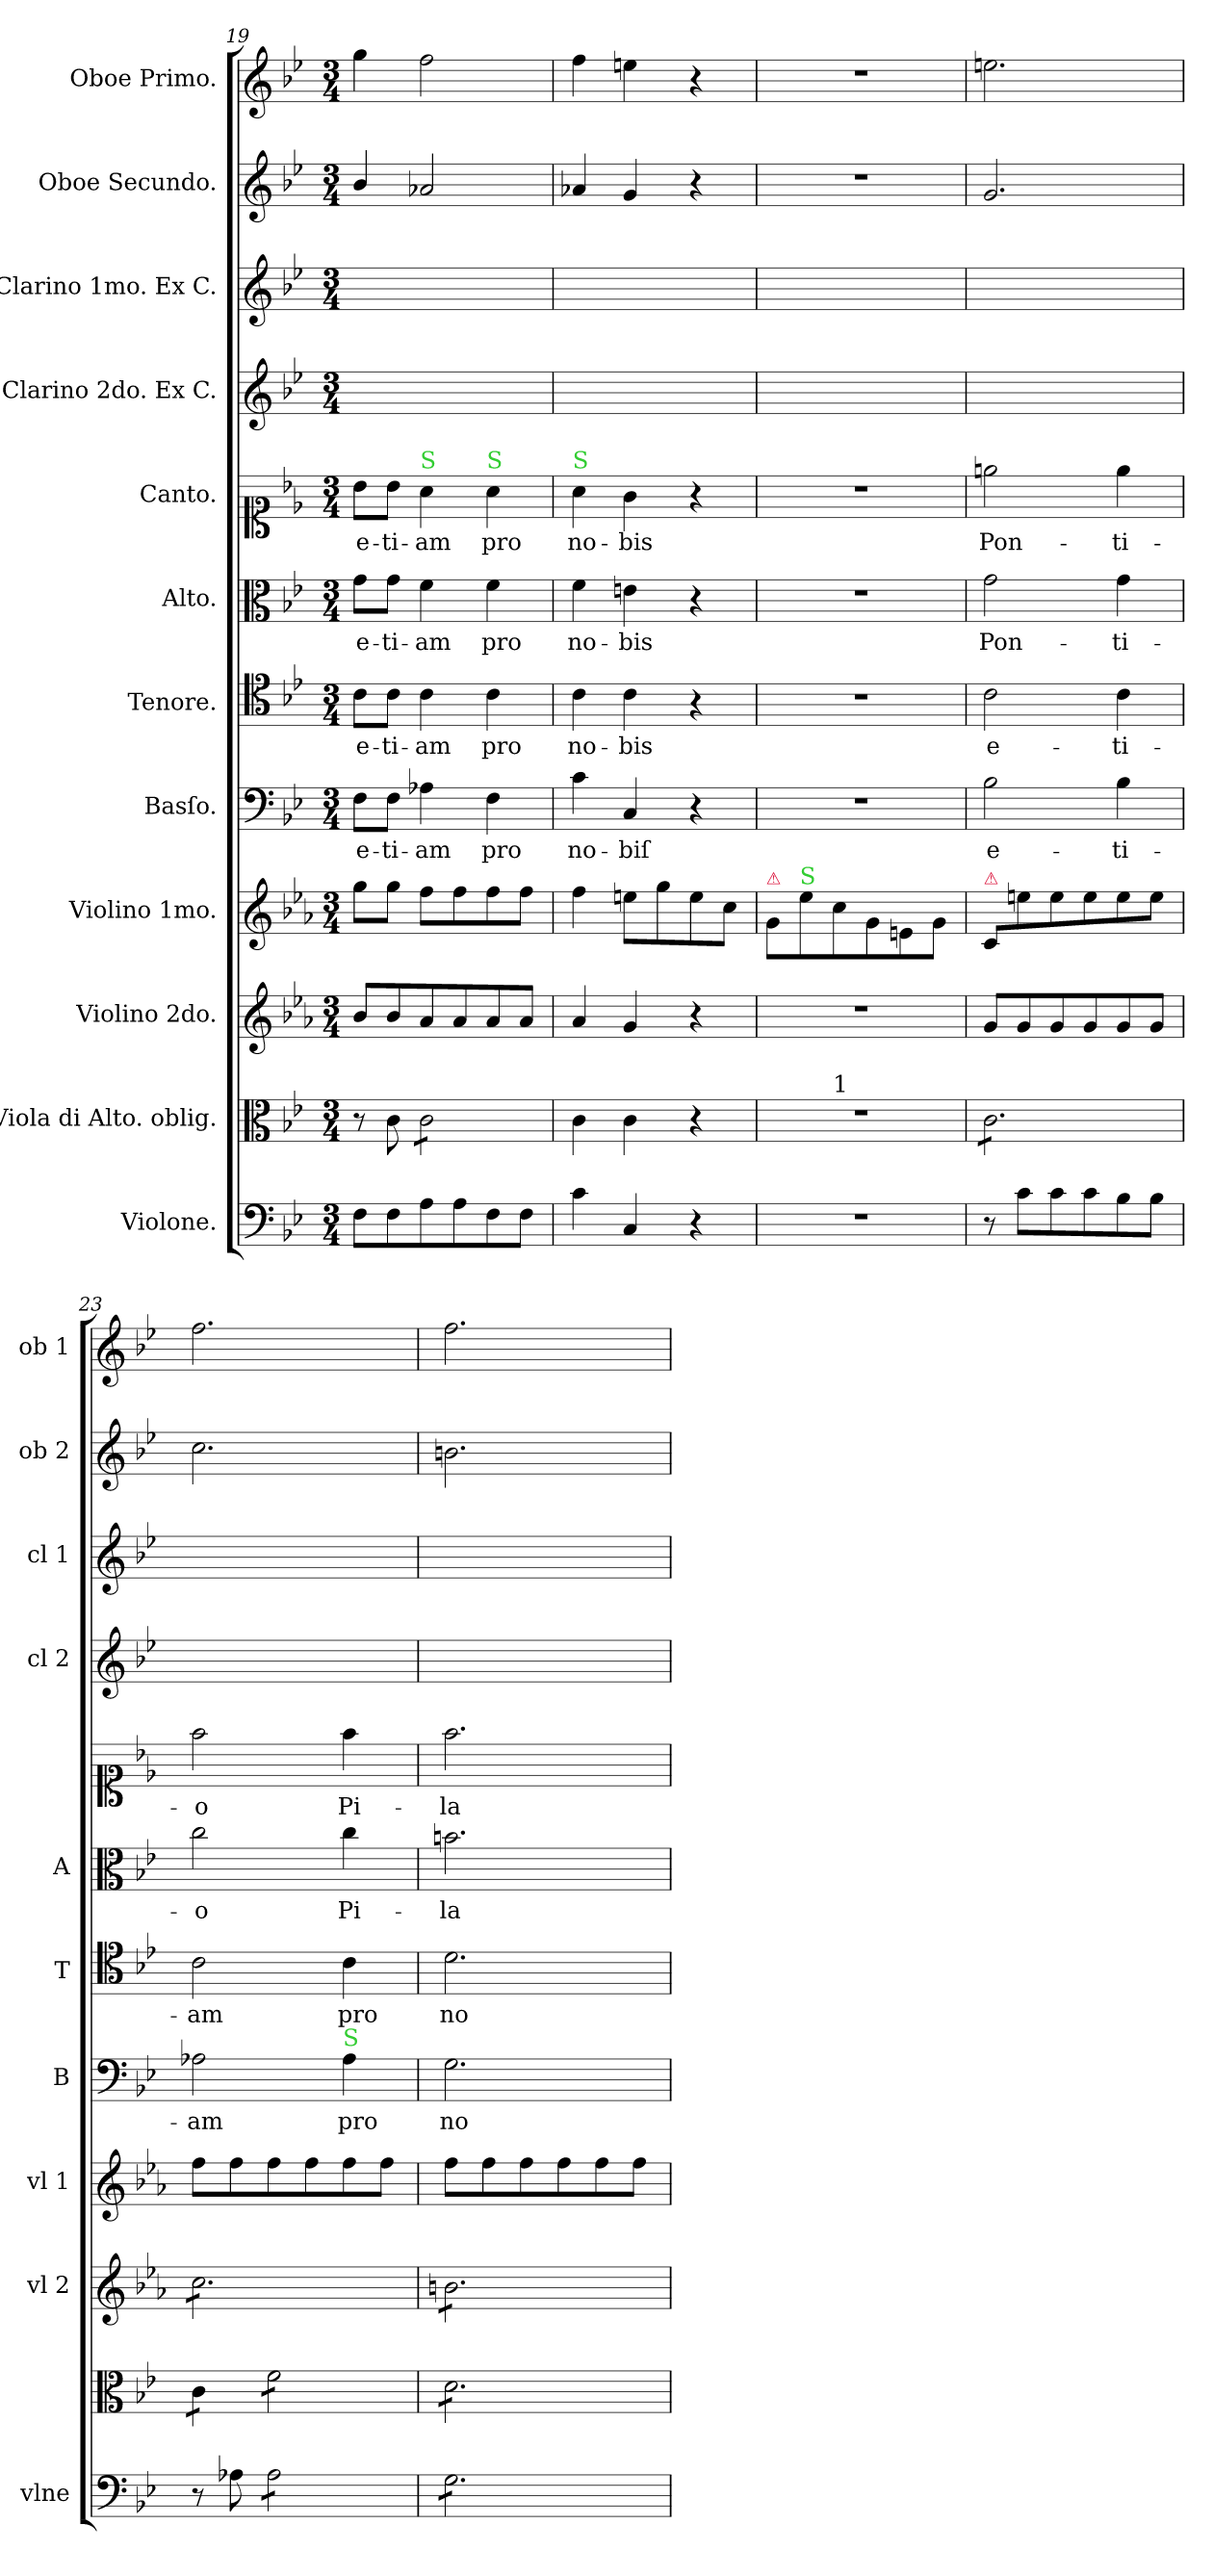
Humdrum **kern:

**kern	**kern	**kern	**kern	**kern	**text	**kern	**text	**kern	**text	**kern	**text	**kern	**kern	**kern	**kern
*part12	*part11	*part10	*part9	*part8	*part8	*part7	*part7	*part6	*part6	*part5	*part5	*part4	*part3	*part2	*part1
*staff12	*staff11	*staff10	*staff9	*staff8	*staff8	*staff7	*staff7	*staff6	*staff6	*staff5	*staff5	*staff4	*staff3	*staff2	*staff1
*I"Violone.	*I"Viola di Alto. oblig.	*I"Violino 2do.	*I"Violino 1mo.	*I"Basſo.	*	*I"Tenore.	*	*I"Alto.	*	*I"Canto.	*	*I"Clarino 2do. Ex C.	*I"Clarino 1mo. Ex C.	*I"Oboe Secundo.	*I"Oboe Primo.
*I'vlne	*	*I'vl 2	*I'vl 1	*I'B	*	*I'T	*	*I'A	*	*	*	*I'cl 2	*I'cl 1	*I'ob 2	*I'ob 1
*clefF4	*clefC3	*clefG2	*clefG2	*clefF4	*	*clefC4	*	*clefC3	*	*clefC1	*	*clefG2	*clefG2	*clefG2	*clefG2
*k[b-e-]	*k[b-e-]	*k[b-e-a-]	*k[b-e-a-]	*k[b-e-]	*	*k[b-e-]	*	*k[b-e-]	*	*k[b-e-]	*	*k[b-e-]	*k[b-e-]	*k[b-e-]	*k[b-e-]
*B-:	*B-:	*	*	*B-:	*	*B-:	*	*B-:	*	*B-:	*	*B-:	*B-:	*B-:	*B-:
*M3/4	*M3/4	*M3/4	*M3/4	*M3/4	*	*M3/4	*	*M3/4	*	*M3/4	*	*M3/4	*M3/4	*M3/4	*M3/4
=19	=19	=19	=19	=19	=19	=19	=19	=19	=19	=19	=19	=19	=19	=19	=19
8F\L	8r	8b-/L	8gg\L	8F\L	e-	8c\L	e-	8g\L	e-	8b-\L	e-	2.ryy	2.ryy	4b-/	4gg\
8F\	8c\	8b-/	8gg\J	8F\J	-ti-	8c\J	-ti-	8g\J	-ti-	8b-\J	-ti-	.	.	.	.
!	!	!	!	!	!	!	!	!	!	!LO:TX:a:color=limegreen:t=S	!	!	!	!	!
*	*tremolo	*	*	*	*	*	*	*	*	*	*	*	*	*	*
8A\	8c\L	8a-/	8ff\L	4A-X\	-am	4c\	-am	4f\	-am	4a\	-am	.	.	2a-X/	2ff\
8A\	8c\	8a-/	8ff\	.	.	.	.	.	.	.	.	.	.	.	.
!	!	!	!	!	!	!	!	!	!	!LO:TX:a:color=limegreen:t=S	!	!	!	!	!
8F\	8c\	8a-/	8ff\	4F\	pro	4c\	pro	4f\	pro	4a\	pro	.	.	.	.
8F\J	8c\J	8a-/J	8ff\J	.	.	.	.	.	.	.	.	.	.	.	.
*	*Xtremolo	*	*	*	*	*	*	*	*	*	*	*	*	*	*
=20	=20	=20	=20	=20	=20	=20	=20	=20	=20	=20	=20	=20	=20	=20	=20
!	!	!	!	!	!	!	!	!	!	!LO:TX:a:color=limegreen:t=S	!	!	!	!	!
4c\	4c\	4a-/	4ff\	4c\	no-	4c\	no-	4f\	no-	4a\	no-	2.ryy	2.ryy	4a-X/	4ff\
4C/	4c\	4g/	8een\L	4C/	-biſ	4c\	-bis	4en\	-bis	4g\	-bis	.	.	4g/	4een\
.	.	.	8gg\	.	.	.	.	.	.	.	.	.	.	.	.
4r	4r	4r	8ee\	4r	.	4r	.	4r	.	4r	.	.	.	4r	4r
.	.	.	8cc\J	.	.	.	.	.	.	.	.	.	.	.	.
=21	=21	=21	=21	=21	=21	=21	=21	=21	=21	=21	=21	=21	=21	=21	=21
!	!	!	!LO:TX:a:color=crimson:t=⚠	!	!	!	!	!	!	!	!	!	!	!	!
*	*^	*	*	*	*	*	*	*	*	*	*	*	*	*	*
2.r	2.r	4ryy	2.r	8g/L	2.r	.	2.r	.	2.r	.	2.r	.	2.ryy	2.ryy	2.r	2.r
!	!	!	!	!LO:TX:a:color=limegreen:t=S	!	!	!	!	!	!	!	!	!	!	!	!
.	.	.	.	8ee-\	.	.	.	.	.	.	.	.	.	.	.	.
!	!	!LO:TX:a:t=1	!	!	!	!	!	!	!	!	!	!	!	!	!	!
.	.	2ryy	.	8cc\	.	.	.	.	.	.	.	.	.	.	.	.
.	.	.	.	8g\	.	.	.	.	.	.	.	.	.	.	.	.
.	.	.	.	8en\	.	.	.	.	.	.	.	.	.	.	.	.
.	.	.	.	8g\J	.	.	.	.	.	.	.	.	.	.	.	.
=22	=22	=22	=22	=22	=22	=22	=22	=22	=22	=22	=22	=22	=22	=22	=22	=22
!	!	!	!	!LO:TX:a:color=crimson:t=⚠	!	!	!	!	!	!	!	!	!	!	!	!
*	*v	*v	*	*	*	*	*	*	*	*	*	*	*	*	*	*
*	*tremolo	*	*	*	*	*	*	*	*	*	*	*	*	*	*
8r	8c\L	8g/L	8c/L	2B-\	e-	2c\	e-	2g\	Pon-	2een\	Pon-	2.ryy	2.ryy	2.g/	2.een\
8c\L	8c\	8g/	8een\	.	.	.	.	.	.	.	.	.	.	.	.
8c\	8c\	8g/	8ee\	.	.	.	.	.	.	.	.	.	.	.	.
8c\	8c\	8g/	8ee\	.	.	.	.	.	.	.	.	.	.	.	.
8B-\	8c\	8g/	8ee\	4B-\	-ti-	4c\	-ti-	4g\	-ti-	4ee\	-ti-	.	.	.	.
8B-\J	8c\J	8g/J	8ee\J	.	.	.	.	.	.	.	.	.	.	.	.
=23	=23	=23	=23	=23	=23	=23	=23	=23	=23	=23	=23	=23	=23	=23	=23
*	*	*tremolo	*	*	*	*	*	*	*	*	*	*	*	*	*
8r	8c\L	8cc\L	8ff\L	2A-X\	-am	2c\	-am	2cc\	-o	2ff\	-o	2.ryy	2.ryy	2.cc\	2.ff\
8A-X\	8c\J	8cc\	8ff\	.	.	.	.	.	.	.	.	.	.	.	.
*tremolo	*	*	*	*	*	*	*	*	*	*	*	*	*	*	*
8A-\L	8f\L	8cc\	8ff\	.	.	.	.	.	.	.	.	.	.	.	.
8A-\	8f\	8cc\	8ff\	.	.	.	.	.	.	.	.	.	.	.	.
!	!	!	!	!LO:TX:a:color=limegreen:t=S	!	!	!	!	!	!	!	!	!	!	!
8A-\	8f\	8cc\	8ff\	4A-\	pro	4c\	pro	4cc\	Pi-	4ff\	Pi-	.	.	.	.
8A-\J	8f\J	8cc\J	8ff\J	.	.	.	.	.	.	.	.	.	.	.	.
=24	=24	=24	=24	=24	=24	=24	=24	=24	=24	=24	=24	=24	=24	=24	=24
8G\L	8d\L	8bn\L	8ff\L	2.G\	no-	2.d\	no-	2.bn\	-la-	2.ff\	-la-	2.ryy	2.ryy	2.bn\	2.ff\
8G\	8d\	8bn\	8ff\	.	.	.	.	.	.	.	.	.	.	.	.
8G\	8d\	8bn\	8ff\	.	.	.	.	.	.	.	.	.	.	.	.
8G\	8d\	8bn\	8ff\	.	.	.	.	.	.	.	.	.	.	.	.
8G\	8d\	8bn\	8ff\	.	.	.	.	.	.	.	.	.	.	.	.
8G\J	8d\J	8bn\J	8ff\J	.	.	.	.	.	.	.	.	.	.	.	.
*	*	*Xtremolo	*	*	*	*	*	*	*	*	*	*	*	*	*
*	*Xtremolo	*	*	*	*	*	*	*	*	*	*	*	*	*	*
*Xtremolo	*	*	*	*	*	*	*	*	*	*	*	*	*	*	*
=	=	=	=	=	=	=	=	=	=	=	=	=	=	=	=
*-	*-	*-	*-	*-	*-	*-	*-	*-	*-	*-	*-	*-	*-	*-	*-
